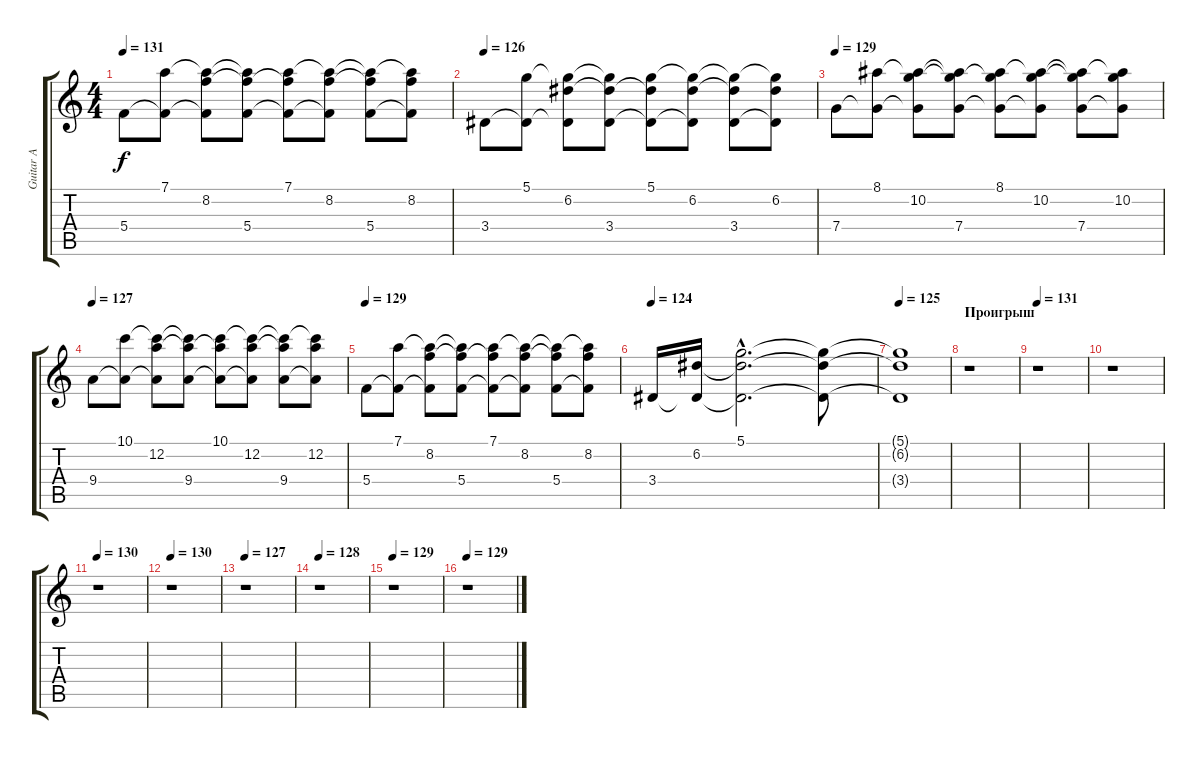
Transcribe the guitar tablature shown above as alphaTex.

\track ("Guitar A" "Guitar A") {instrument acousticguitarsteel}
\staff {score tabs}
\tuning (D4 A3 F3 C3 G2 D2) {hide}
\ts (4 4)
\tempo 131
\clef g2
\ks c
5.4.8{dy f} (7.1 5.4{t}).8 (7.1{t} 8.2 5.4{t}).8 (7.1{t} 8.2{t} 5.4).8 (7.1 8.2{t} 5.4{t}).8 (7.1{t} 8.2 5.4{t}).8 (7.1{t} 8.2{t} 5.4).8 (7.1{t} 8.2 5.4{t}).8 |
\tempo 126
3.4.8 (5.1 3.4{t}).8 (5.1{t} 6.2 3.4{t}).8 (5.1{t} 6.2{t} 3.4).8 (5.1 6.2{t} 3.4{t}).8 (5.1{t} 6.2 3.4{t}).8 (5.1{t} 6.2{t} 3.4).8 (5.1{t} 6.2 3.4{t}).8 |
\tempo 129
7.4.8 (8.1 7.4{t}).8 (8.1{t} 10.2 7.4{t}).8 (8.1{t} 10.2{t} 7.4).8 (8.1 10.2{t} 7.4{t}).8 (8.1{t} 10.2 7.4{t}).8 (8.1{t} 10.2{t} 7.4).8 (8.1{t} 10.2 7.4{t}).8 |
\tempo 127
9.4.8 (10.1 9.4{t}).8 (10.1{t} 12.2 9.4{t}).8 (10.1{t} 12.2{t} 9.4).8 (10.1 12.2{t} 9.4{t}).8 (10.1{t} 12.2 9.4{t}).8 (10.1{t} 12.2{t} 9.4).8 (10.1{t} 12.2 9.4{t}).8 |
\tempo 129
5.4.8 (7.1 5.4{t}).8 (7.1{t} 8.2 5.4{t}).8 (7.1{t} 8.2{t} 5.4).8 (7.1 8.2{t} 5.4{t}).8 (7.1{t} 8.2 5.4{t}).8 (7.1{t} 8.2{t} 5.4).8 (7.1{t} 8.2 5.4{t}).8 |
\tempo 124
3.4.16 (6.2 3.4{t}).16 (5.1{hac} 6.2{hac t} 3.4{hac t}).2{d} (5.1{t} 6.2{t} 3.4{t}).8 |
\tempo 125
(5.1{t} 6.2{t} 3.4{t}).1 |
\section ("" "Проигрыш")
r.1 |
\tempo 131
r.1 |
r.1 |
\tempo 130
r.1 |
\tempo 130
r.1 |
\tempo 127
r.1 |
\tempo 128
r.1 |
\tempo 129
r.1 |
\tempo 129
r.1
